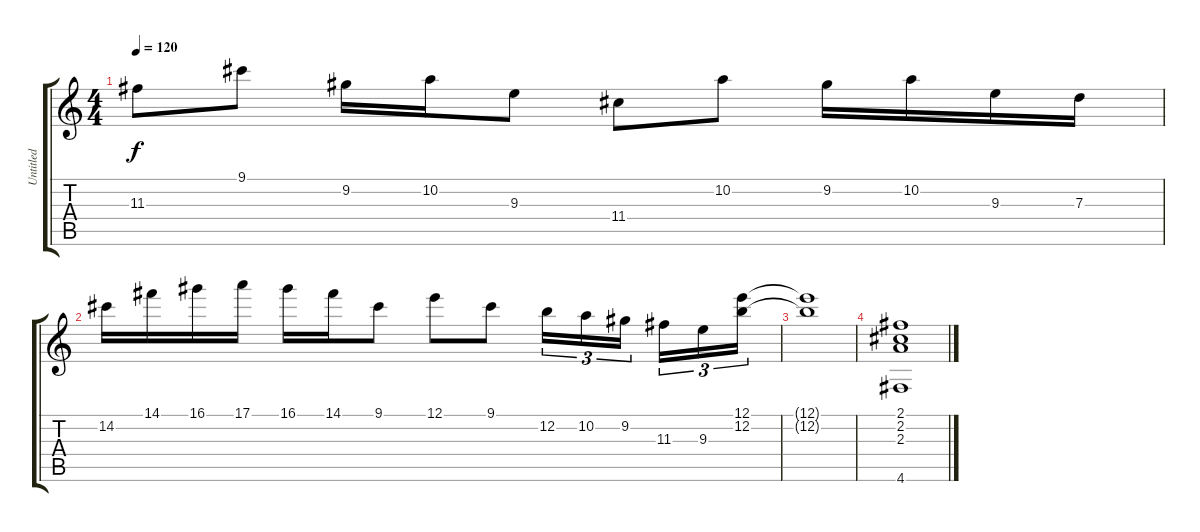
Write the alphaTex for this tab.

\track ("Untitled" "Untitled") {instrument acousticguitarnylon}
\staff {score tabs}
\tuning (E4 B3 G3 D3 A2 D2) {hide}
\ts (4 4)
\tempo 120
\clef g2
\ks c
11.3.8{dy f} 9.1.8 9.2.16 10.2.16 9.3.8 11.4.8 10.2.8 9.2.16 10.2.16 9.3.16 7.3.16 |
14.2.16 14.1.16 16.1.16 17.1.16 16.1.16 14.1.16 9.1.8 12.1.8 9.1.8 12.2.16{tu (3 2)} 10.2.16{tu (3 2)} 9.2.16{tu (3 2) beam splitsecondary} 11.3.16{tu (3 2)} 9.3.16{tu (3 2)} (12.1 12.2).16{tu (3 2)} |
(12.1{t} 12.2{t}).1 |
(2.1 2.2 2.3 4.6).1
